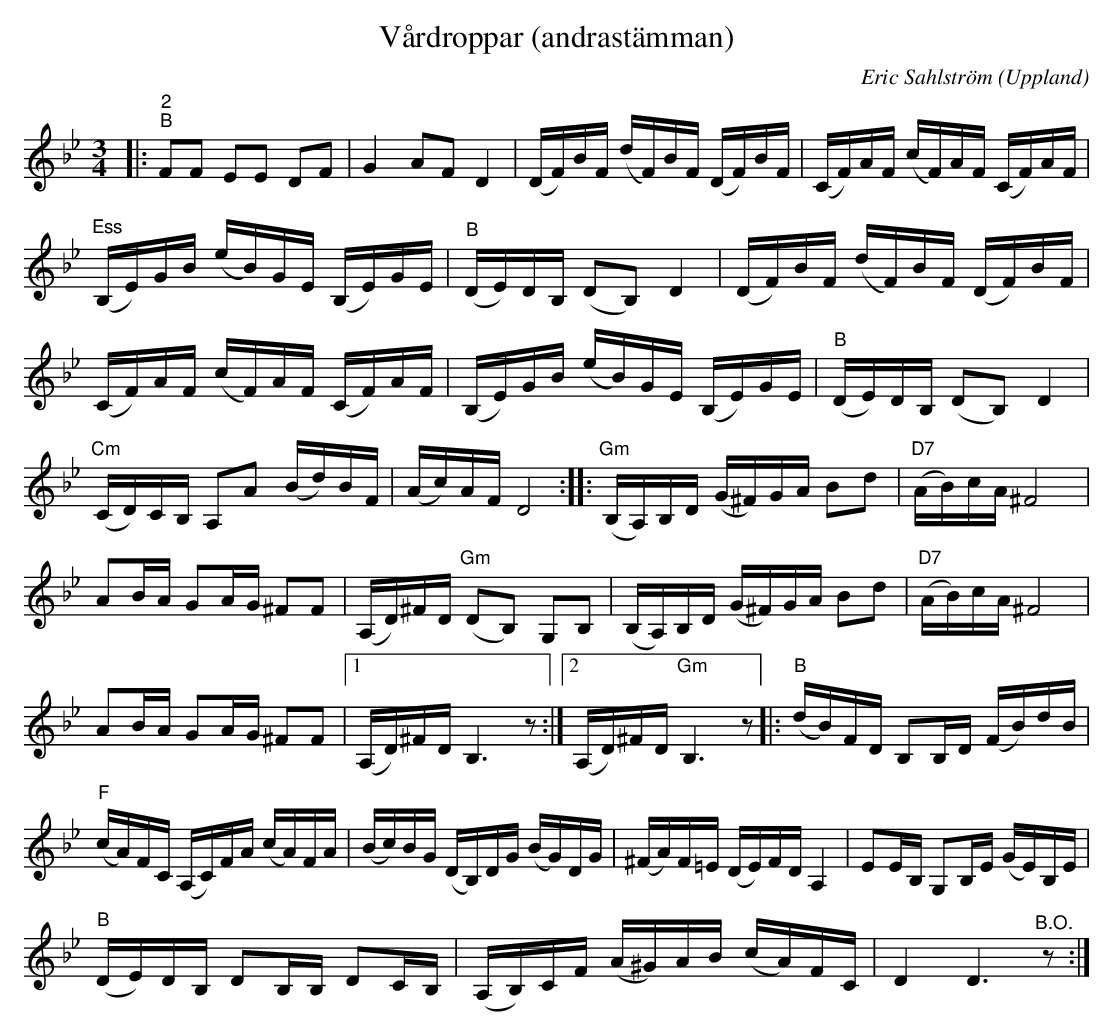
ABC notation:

X:1
T:Vårdroppar (andrastämman)
C:Eric Sahlström
O:Uppland
L:1/16
M:3/4
K:Bb
|:"^2""B" F2F2 E2E2 D2F2 | G4 A2F2 D4 | (DF)BF (dF)BF (DF)BF | (CF)AF (cF)AF (CF)AF |
"^Ess" (B,E)GB (eB)GE (B,E)GE |"B" (DE)DB, (D2B,2) D4 | (DF)BF (dF)BF (DF)BF |
(CF)AF (cF)AF (CF)AF | (B,E)GB (eB)GE (B,E)GE |"B" (DE)DB, (D2B,2) D4 |
"Cm" (CD)CB, A,2A2 (Bd)BF | (Ac)AF D8 ::"Gm" (B,A,)B,D (G^F)GA B2d2 |"D7" (AB)cA ^F8 |
A2BA G2AG ^F2F2 | (A,D)^FD"Gm" (D2B,2) G,2B,2 | (B,A,)B,D (G^F)GA B2d2 |"D7" (AB)cA ^F8 |
A2BA G2AG ^F2F2 |1 (A,D)^FD B,6 z2 :|2 (A,D)^FD"Gm" B,6 z2 |:"B" (dB)FD B,2B,D (FB)dB |
"F" (cA)FC (A,C)FA (cA)FA | (Bc)BG (DB,)DG (BG)DG | (^FA)F=E (DE)FD A,4 | E2EB, G,2B,E (GE)B,E |
"B" (DE)DB, D2B,B, D2CB, | (A,B,)CF (A^G)AB (cA)FC | D4 D6"^B.O." z2 :|
